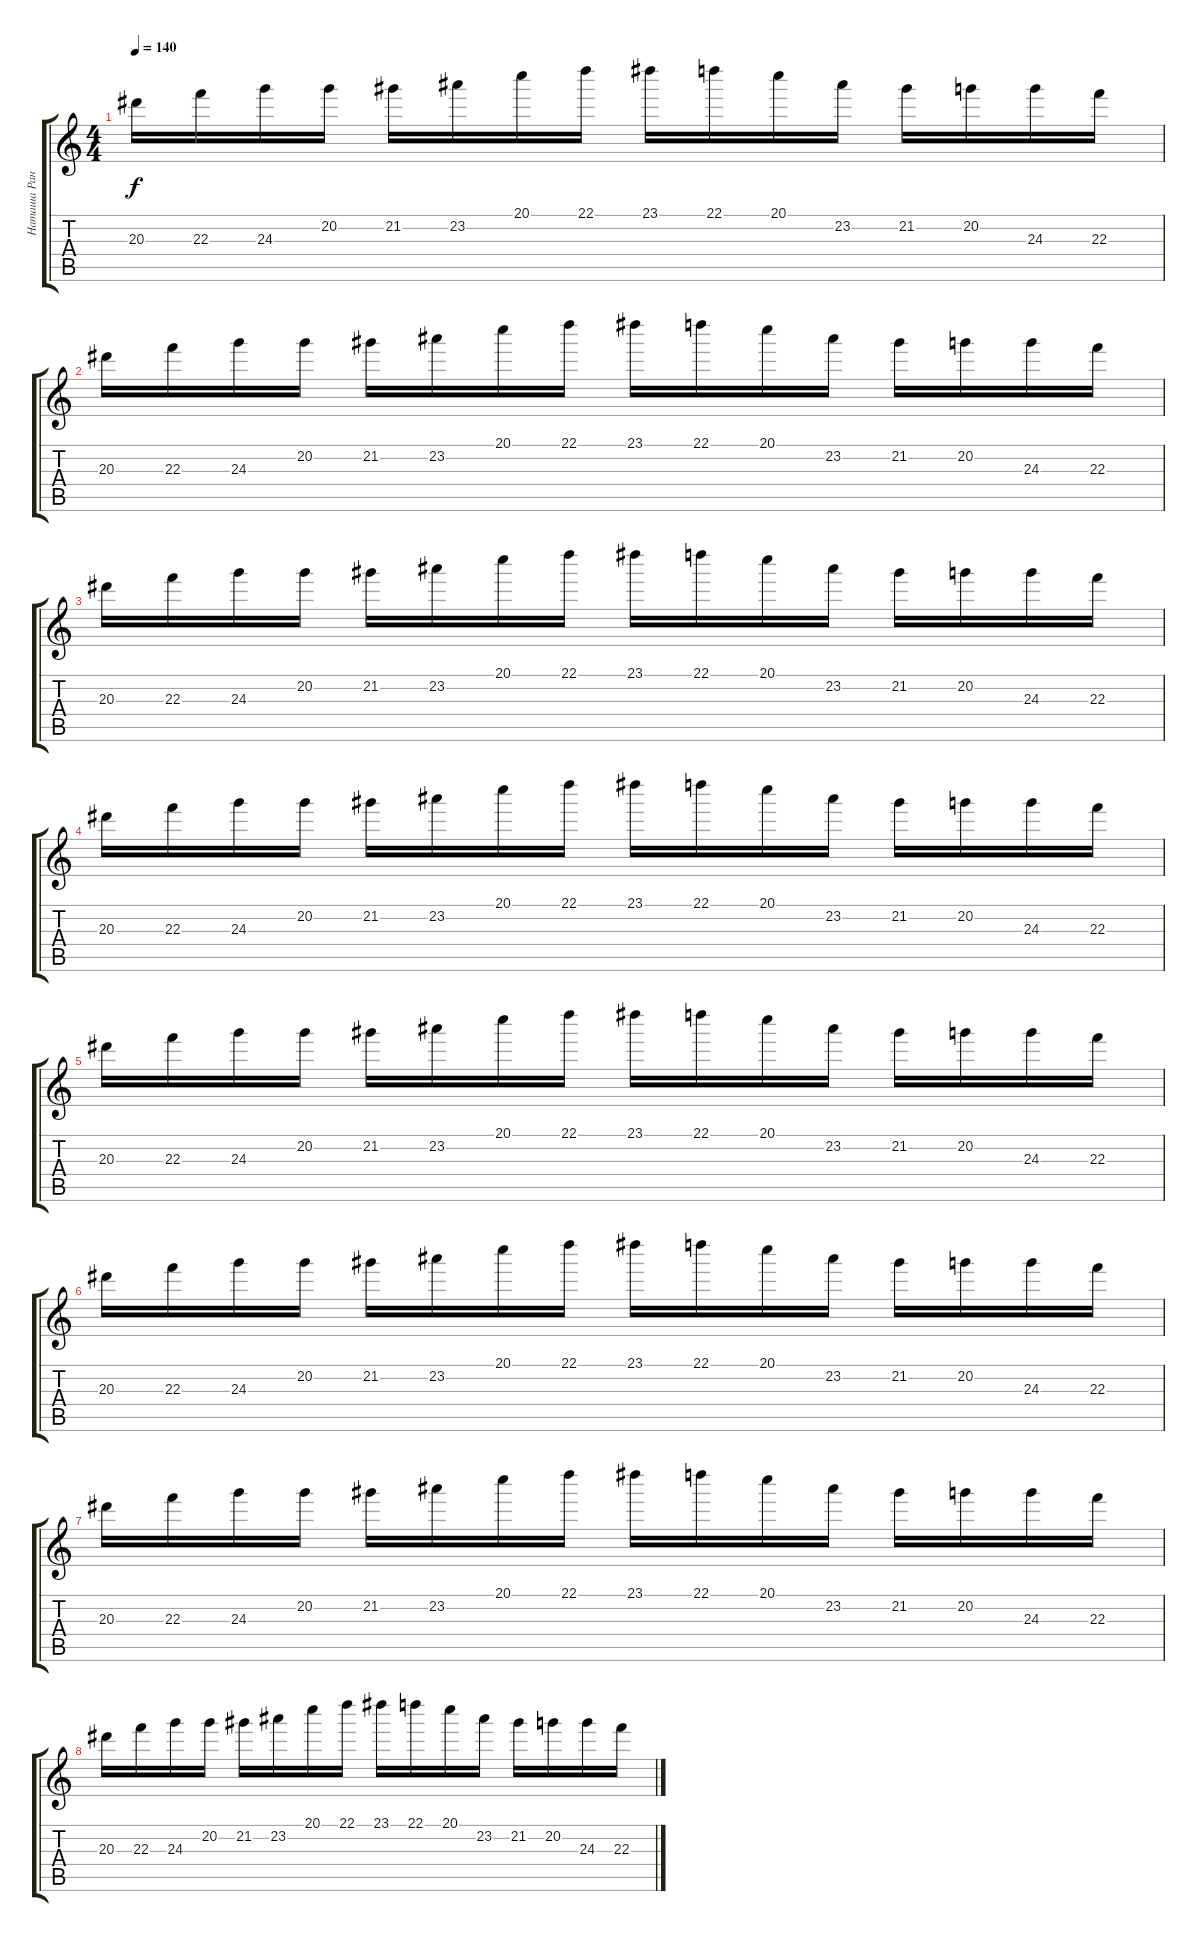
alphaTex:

\track ("Наташа Ранетка" "Наташа Ран") {instrument overdrivenguitar}
\staff {score tabs}
\tuning (E4 B3 G3 D3 A2 E2) {hide}
\ts (4 4)
\tempo 140
\clef g2
\ks c
20.3.16{dy f volume 7} 22.3.16 24.3.16 20.2.16 21.2.16 23.2.16 20.1.16 22.1.16 23.1.16 22.1.16 20.1.16 23.2.16 21.2.16 20.2.16 24.3.16 22.3.16 |
20.3.16{volume 7} 22.3.16 24.3.16 20.2.16 21.2.16 23.2.16 20.1.16 22.1.16 23.1.16 22.1.16 20.1.16 23.2.16 21.2.16 20.2.16 24.3.16 22.3.16 |
20.3.16{volume 7} 22.3.16 24.3.16 20.2.16 21.2.16 23.2.16 20.1.16 22.1.16 23.1.16 22.1.16 20.1.16 23.2.16 21.2.16 20.2.16 24.3.16 22.3.16 |
20.3.16{volume 7} 22.3.16 24.3.16 20.2.16 21.2.16 23.2.16 20.1.16 22.1.16 23.1.16 22.1.16 20.1.16 23.2.16 21.2.16 20.2.16 24.3.16 22.3.16 |
20.3.16{volume 7} 22.3.16 24.3.16 20.2.16 21.2.16 23.2.16 20.1.16 22.1.16 23.1.16 22.1.16 20.1.16 23.2.16 21.2.16 20.2.16 24.3.16 22.3.16 |
20.3.16{volume 7} 22.3.16 24.3.16 20.2.16 21.2.16 23.2.16 20.1.16 22.1.16 23.1.16 22.1.16 20.1.16 23.2.16 21.2.16 20.2.16 24.3.16 22.3.16 |
20.3.16{volume 7} 22.3.16 24.3.16 20.2.16 21.2.16 23.2.16 20.1.16 22.1.16 23.1.16 22.1.16 20.1.16 23.2.16 21.2.16 20.2.16 24.3.16 22.3.16 |
20.3.16{volume 7} 22.3.16 24.3.16 20.2.16 21.2.16 23.2.16 20.1.16 22.1.16 23.1.16 22.1.16 20.1.16 23.2.16 21.2.16 20.2.16 24.3.16 22.3.16
